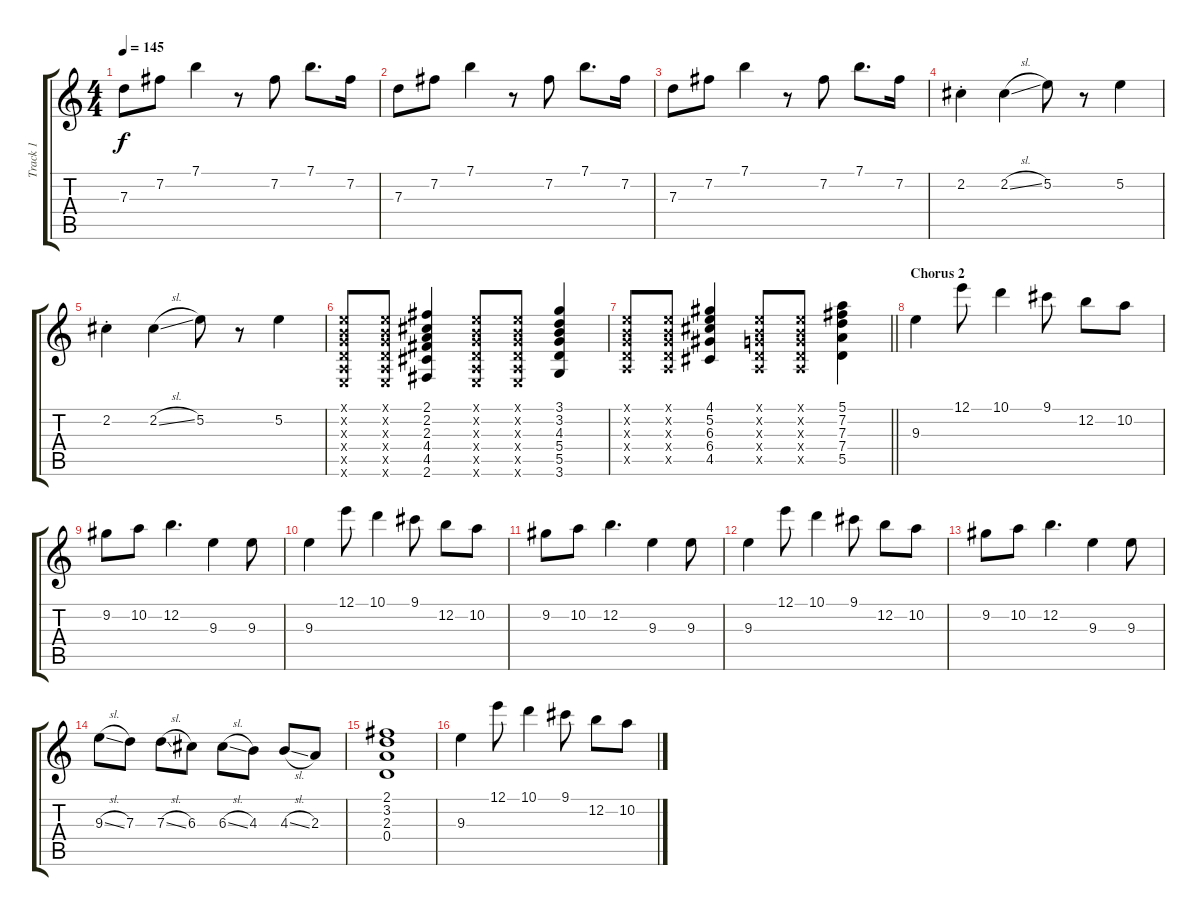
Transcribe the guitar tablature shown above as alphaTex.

\track ("Track 1" "Track 1") {instrument electricguitarjazz}
\staff {score tabs}
\tuning (E4 B3 G3 D3 A2 E2) {hide}
\ts (4 4)
\tempo 145
\clef g2
\ks c
7.3.8{dy f} 7.2.8 7.1.4 r.8 7.2.8 7.1.8{d} 7.2.16 |
7.3.8 7.2.8 7.1.4 r.8 7.2.8 7.1.8{d} 7.2.16 |
7.3.8 7.2.8 7.1.4 r.8 7.2.8 7.1.8{d} 7.2.16 |
2.2{st}.4 2.2{sl}.4 5.2.8 r.8 5.2.4 |
2.2{st}.4 2.2{sl}.4 5.2.8 r.8 5.2.4 |
(0.1{x} 0.2{x} 0.3{x} 0.4{x} 0.5{x} 0.6{x}).8 (0.1{x} 0.2{x} 0.3{x} 0.4{x} 0.5{x} 0.6{x}).8 (2.1 2.2 2.3 4.4 4.5 2.6).4 (0.1{x} 0.2{x} 0.3{x} 0.4{x} 0.5{x} 0.6{x}).8 (0.1{x} 0.2{x} 0.3{x} 0.4{x} 0.5{x} 0.6{x}).8 (3.1 3.2 4.3 5.4 5.5 3.6).4 |
\barLineRight lightlight
(0.1{x} 0.2{x} 0.3{x} 0.4{x} 0.5{x}).8 (0.1{x} 0.2{x} 0.3{x} 0.4{x} 0.5{x}).8 (4.1 5.2 6.3 6.4 4.5).4 (0.1{x} 0.2{x} 0.3{x} 0.4{x} 0.5{x}).8 (0.1{x} 0.2{x} 0.3{x} 0.4{x} 0.5{x}).8 (5.1 7.2 7.3 7.4 5.5).4 |
\section ("" "Chorus 2")
9.3.4 12.1.8 10.1.4 9.1.8 12.2.8 10.2.8 |
9.2.8 10.2.8 12.2.4{d} 9.3.4 9.3.8 |
9.3.4 12.1.8 10.1.4 9.1.8 12.2.8 10.2.8 |
9.2.8 10.2.8 12.2.4{d} 9.3.4 9.3.8 |
9.3.4 12.1.8 10.1.4 9.1.8 12.2.8 10.2.8 |
9.2.8 10.2.8 12.2.4{d} 9.3.4 9.3.8 |
9.3{sl}.8 7.3.8 7.3{sl}.8 6.3.8 6.3{sl}.8 4.3.8 4.3{sl}.8 2.3.8 |
(2.1 3.2 2.3 0.4).1 |
9.3.4 12.1.8 10.1.4 9.1.8 12.2.8 10.2.8
